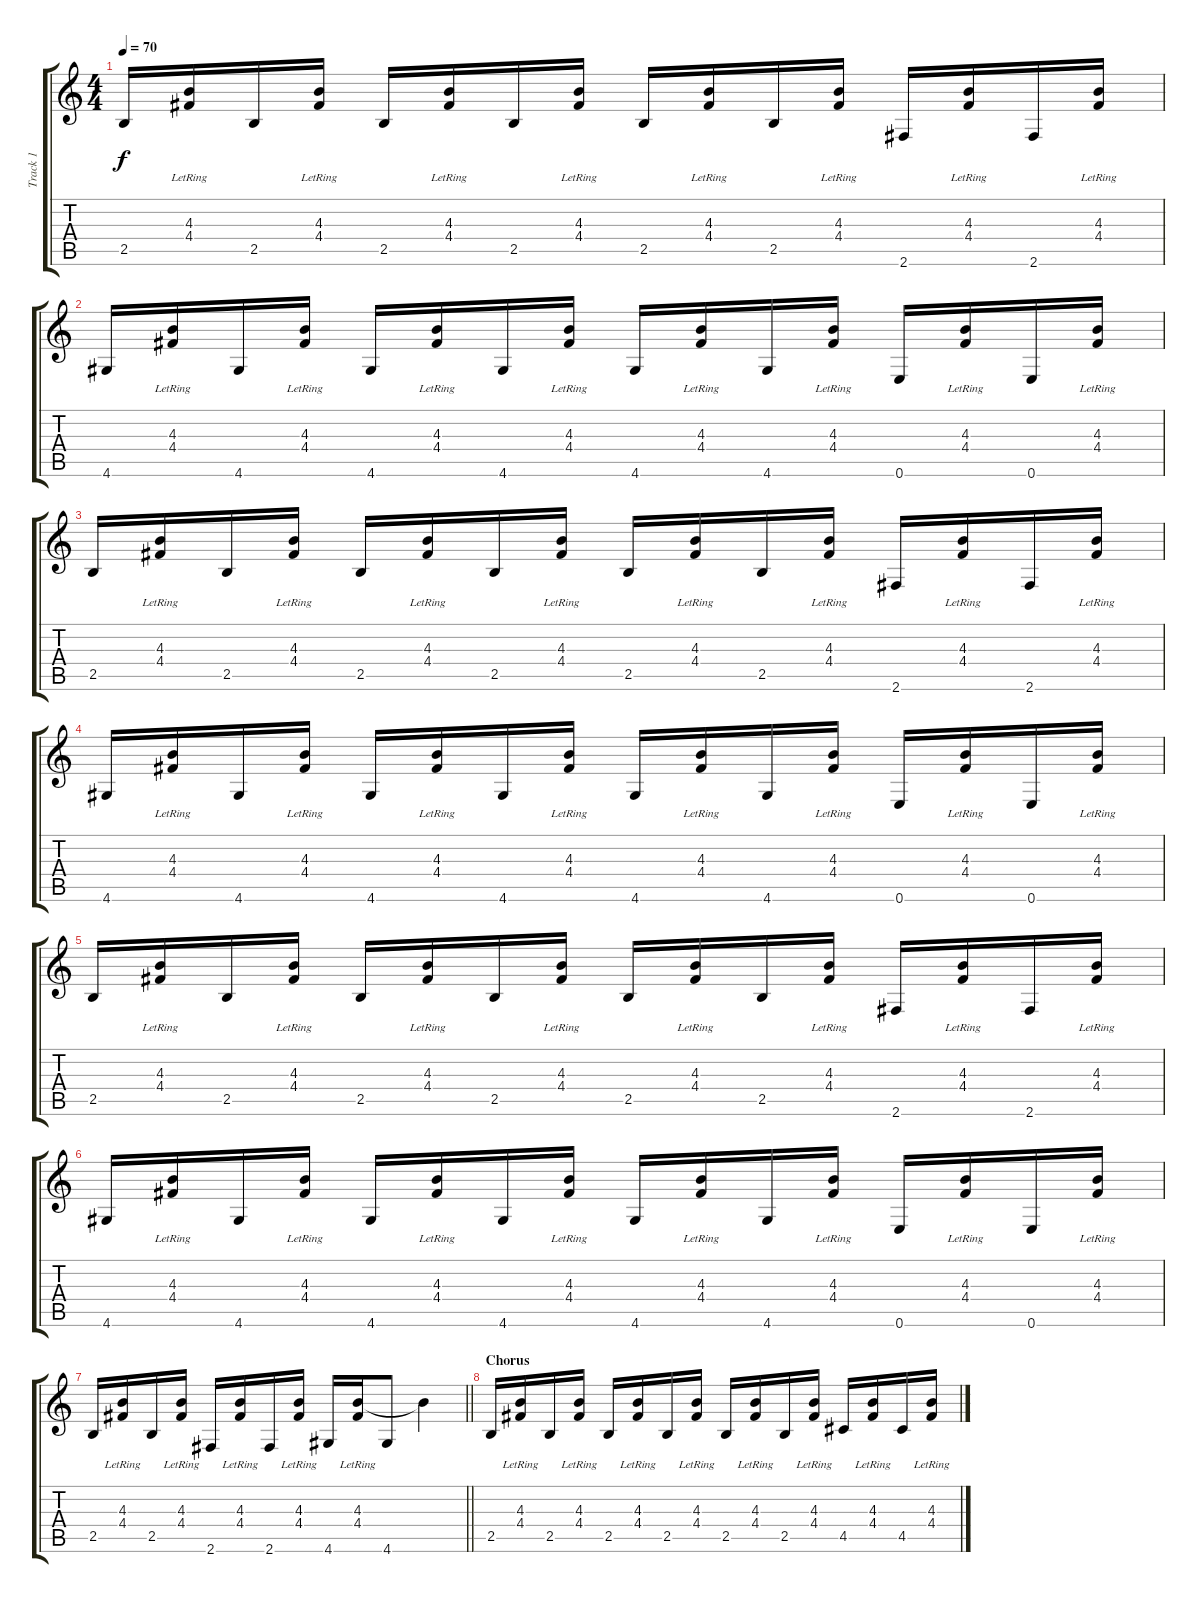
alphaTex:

\track ("Track 1" "Track 1") {instrument acousticguitarsteel}
\staff {score tabs}
\tuning (E4 B3 G3 D3 A2 E2) {hide}
\ts (4 4)
\tempo 70
\clef g2
\ks c
2.5.16{dy f} (4.3{lr} 4.4{lr}).16 2.5.16 (4.3{lr} 4.4{lr}).16 2.5.16 (4.3{lr} 4.4{lr}).16 2.5.16 (4.3{lr} 4.4{lr}).16 2.5.16 (4.3{lr} 4.4{lr}).16 2.5.16 (4.3{lr} 4.4{lr}).16 2.6.16 (4.3{lr} 4.4{lr}).16 2.6.16 (4.3{lr} 4.4{lr}).16 |
4.6.16 (4.3{lr} 4.4{lr}).16 4.6.16 (4.3{lr} 4.4{lr}).16 4.6.16 (4.3{lr} 4.4{lr}).16 4.6.16 (4.3{lr} 4.4{lr}).16 4.6.16 (4.3{lr} 4.4{lr}).16 4.6.16 (4.3{lr} 4.4{lr}).16 0.6.16 (4.3{lr} 4.4{lr}).16 0.6.16 (4.3{lr} 4.4{lr}).16 |
2.5.16 (4.3{lr} 4.4{lr}).16 2.5.16 (4.3{lr} 4.4{lr}).16 2.5.16 (4.3{lr} 4.4{lr}).16 2.5.16 (4.3{lr} 4.4{lr}).16 2.5.16 (4.3{lr} 4.4{lr}).16 2.5.16 (4.3{lr} 4.4{lr}).16 2.6.16 (4.3{lr} 4.4{lr}).16 2.6.16 (4.3{lr} 4.4{lr}).16 |
4.6.16 (4.3{lr} 4.4{lr}).16 4.6.16 (4.3{lr} 4.4{lr}).16 4.6.16 (4.3{lr} 4.4{lr}).16 4.6.16 (4.3{lr} 4.4{lr}).16 4.6.16 (4.3{lr} 4.4{lr}).16 4.6.16 (4.3{lr} 4.4{lr}).16 0.6.16 (4.3{lr} 4.4{lr}).16 0.6.16 (4.3{lr} 4.4{lr}).16 |
2.5.16 (4.3{lr} 4.4{lr}).16 2.5.16 (4.3{lr} 4.4{lr}).16 2.5.16 (4.3{lr} 4.4{lr}).16 2.5.16 (4.3{lr} 4.4{lr}).16 2.5.16 (4.3{lr} 4.4{lr}).16 2.5.16 (4.3{lr} 4.4{lr}).16 2.6.16 (4.3{lr} 4.4{lr}).16 2.6.16 (4.3{lr} 4.4{lr}).16 |
4.6.16 (4.3{lr} 4.4{lr}).16 4.6.16 (4.3{lr} 4.4{lr}).16 4.6.16 (4.3{lr} 4.4{lr}).16 4.6.16 (4.3{lr} 4.4{lr}).16 4.6.16 (4.3{lr} 4.4{lr}).16 4.6.16 (4.3{lr} 4.4{lr}).16 0.6.16 (4.3{lr} 4.4{lr}).16 0.6.16 (4.3{lr} 4.4{lr}).16 |
\barLineRight lightlight
2.5.16 (4.3{lr} 4.4{lr}).16 2.5.16 (4.3{lr} 4.4{lr}).16 2.6.16 (4.3{lr} 4.4{lr}).16 2.6.16 (4.3{lr} 4.4{lr}).16 4.6.16 (4.3{lr} 4.4).16 4.6.8 4.3{t}.4 |
\section ("" "Chorus")
2.5.16 (4.3{lr} 4.4{lr}).16 2.5.16 (4.3{lr} 4.4{lr}).16 2.5.16 (4.3{lr} 4.4{lr}).16 2.5.16 (4.3{lr} 4.4{lr}).16 2.5.16 (4.3{lr} 4.4{lr}).16 2.5.16 (4.3{lr} 4.4{lr}).16 4.5.16 (4.3{lr} 4.4{lr}).16 4.5.16 (4.3{lr} 4.4{lr}).16
